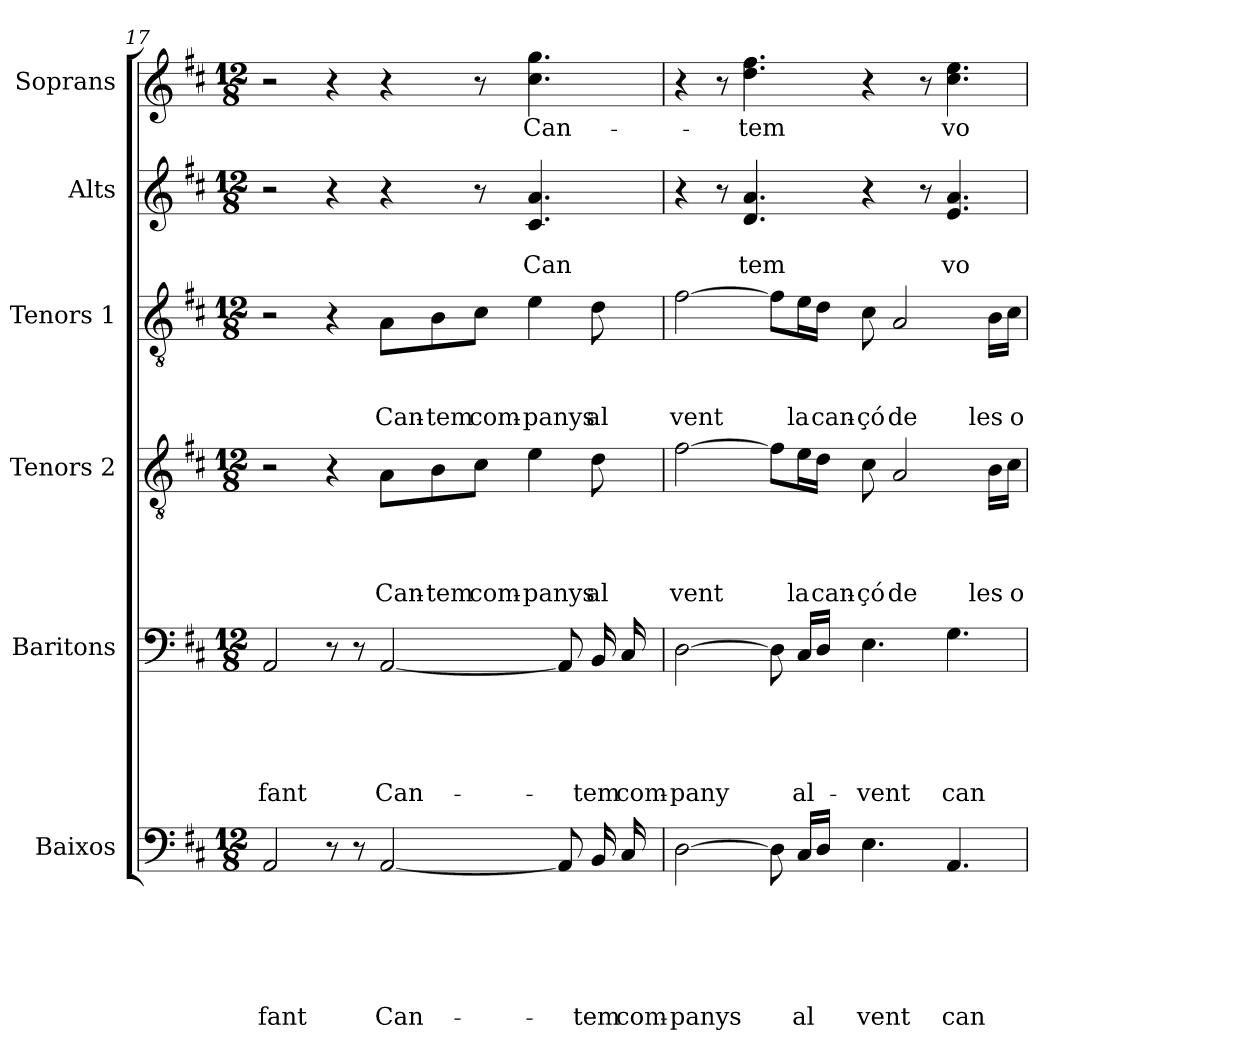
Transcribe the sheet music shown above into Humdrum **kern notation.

**kern	**text	**text	**text	**text	**text	**text	**kern	**text	**text	**text	**text	**text	**kern	**text	**text	**text	**text	**kern	**text	**text	**text	**kern	**text	**text	**kern	**text
*part6	*part6	*part6	*part6	*part6	*part6	*part6	*part5	*part5	*part5	*part5	*part5	*part5	*part4	*part4	*part4	*part4	*part4	*part3	*part3	*part3	*part3	*part2	*part2	*part2	*part1	*part1
*staff6	*staff6	*staff6	*staff6	*staff6	*staff6	*staff6	*staff5	*staff5	*staff5	*staff5	*staff5	*staff5	*staff4	*staff4	*staff4	*staff4	*staff4	*staff3	*staff3	*staff3	*staff3	*staff2	*staff2	*staff2	*staff1	*staff1
*I"Baixos	*	*	*	*	*	*	*I"Baritons	*	*	*	*	*	*I"Tenors 2	*	*	*	*	*I"Tenors 1	*	*	*	*I"Alts	*	*	*I"Soprans	*
*I'Bxos	*	*	*	*	*	*	*I'Barits	*	*	*	*	*	*I'Tens 2	*	*	*	*	*I'Tens 1	*	*	*	*I'Alts	*	*	*I'Soprs	*
*clefF4	*	*	*	*	*	*	*clefF4	*	*	*	*	*	*clefGv2	*	*	*	*	*clefGv2	*	*	*	*clefG2	*	*	*clefG2	*
*k[f#c#]	*	*	*	*	*	*	*k[f#c#]	*	*	*	*	*	*k[f#c#]	*	*	*	*	*k[f#c#]	*	*	*	*k[f#c#]	*	*	*k[f#c#]	*
*D:	*	*	*	*	*	*	*D:	*	*	*	*	*	*D:	*	*	*	*	*D:	*	*	*	*D:	*	*	*D:	*
*M12/8	*	*	*	*	*	*	*M12/8	*	*	*	*	*	*M12/8	*	*	*	*	*M12/8	*	*	*	*M12/8	*	*	*M12/8	*
=17	=17	=17	=17	=17	=17	=17	=17	=17	=17	=17	=17	=17	=17	=17	=17	=17	=17	=17	=17	=17	=17	=17	=17	=17	=17	=17
2AA/	.	.	.	.	.	-fant	2AA/	.	.	.	.	-fant	2r	.	.	.	.	2r	.	.	.	2r	.	.	2r	.
8r	.	.	.	.	.	.	8r	.	.	.	.	.	4r	.	.	.	.	4r	.	.	.	4r	.	.	4r	.
8r	.	.	.	.	.	.	8r	.	.	.	.	.	.	.	.	.	.	.	.	.	.	.	.	.	.	.
[2AA/	.	.	.	.	.	Can-	[2AA/	.	.	.	.	Can-	8A\L	.	.	.	Can-	8A\L	.	.	Can-	4r	.	.	4r	.
.	.	.	.	.	.	.	.	.	.	.	.	.	8B\	.	.	.	-tem	8B\	.	.	-tem	.	.	.	.	.
.	.	.	.	.	.	.	.	.	.	.	.	.	8c#\J	.	.	.	com-	8c#\J	.	.	com-	8r	.	.	8r	.
.	.	.	.	.	.	.	.	.	.	.	.	.	4e\	.	.	.	-panys	4e\	.	.	-panys	4.c#/ 4.a/	.	Can	4.cc#\ 4.gg\	Can-
8AA/]	.	.	.	.	.	.	8AA/]	.	.	.	.	.	.	.	.	.	.	.	.	.	.	.	.	.	.	.
16BB/	.	.	.	.	.	-tem	16BB/	.	.	.	.	-tem	8d\	.	.	.	al	8d\	.	.	al	.	.	.	.	.
16C#/	.	.	.	.	.	com-	16C#/	.	.	.	.	com-	.	.	.	.	.	.	.	.	.	.	.	.	.	.
=18	=18	=18	=18	=18	=18	=18	=18	=18	=18	=18	=18	=18	=18	=18	=18	=18	=18	=18	=18	=18	=18	=18	=18	=18	=18	=18
[2D\	.	.	.	.	.	-panys	[2D\	.	.	.	.	-pany	[2f#\	.	.	.	vent	[2f#\	.	.	vent	4r	.	.	4r	.
.	.	.	.	.	.	.	.	.	.	.	.	.	.	.	.	.	.	.	.	.	.	8r	.	.	8r	.
.	.	.	.	.	.	.	.	.	.	.	.	.	.	.	.	.	.	.	.	.	.	4.d/ 4.a/	.	tem	4.dd\ 4.ff#\	-tem
8D\]	.	.	.	.	.	.	8D\]	.	.	.	.	.	8f#\L]	.	.	.	.	8f#\L]	.	.	.	.	.	.	.	.
16C#/LL	.	.	.	.	.	al	16C#/LL	.	.	.	.	al-	16e\L	.	.	.	la	16e\L	.	.	la	.	.	.	.	.
16D/JJ	.	.	.	.	.	.	16D/JJ	.	.	.	.	.	16d\JJ	.	.	.	can-	16d\JJ	.	.	can-	.	.	.	.	.
4.E\	.	.	.	.	.	vent	4.E\	.	.	.	.	-vent	8c#\	.	.	.	-çó	8c#\	.	.	-çó	4r	.	.	4r	.
.	.	.	.	.	.	.	.	.	.	.	.	.	2A/	.	.	.	de	2A/	.	.	de	.	.	.	.	.
.	.	.	.	.	.	.	.	.	.	.	.	.	.	.	.	.	.	.	.	.	.	8r	.	.	8r	.
4.AA/	.	.	.	.	.	can-	4.G\	.	.	.	.	can-	.	.	.	.	.	.	.	.	.	4.e/ 4.a/	.	vo-	4.cc#\ 4.ee\	vo-
.	.	.	.	.	.	.	.	.	.	.	.	.	16B\LL	.	.	.	les	16B\LL	.	.	les	.	.	.	.	.
.	.	.	.	.	.	.	.	.	.	.	.	.	16c#\JJ	.	.	.	o-	16c#\JJ	.	.	o-	.	.	.	.	.
=	=	=	=	=	=	=	=	=	=	=	=	=	=	=	=	=	=	=	=	=	=	=	=	=	=	=
*-	*-	*-	*-	*-	*-	*-	*-	*-	*-	*-	*-	*-	*-	*-	*-	*-	*-	*-	*-	*-	*-	*-	*-	*-	*-	*-
